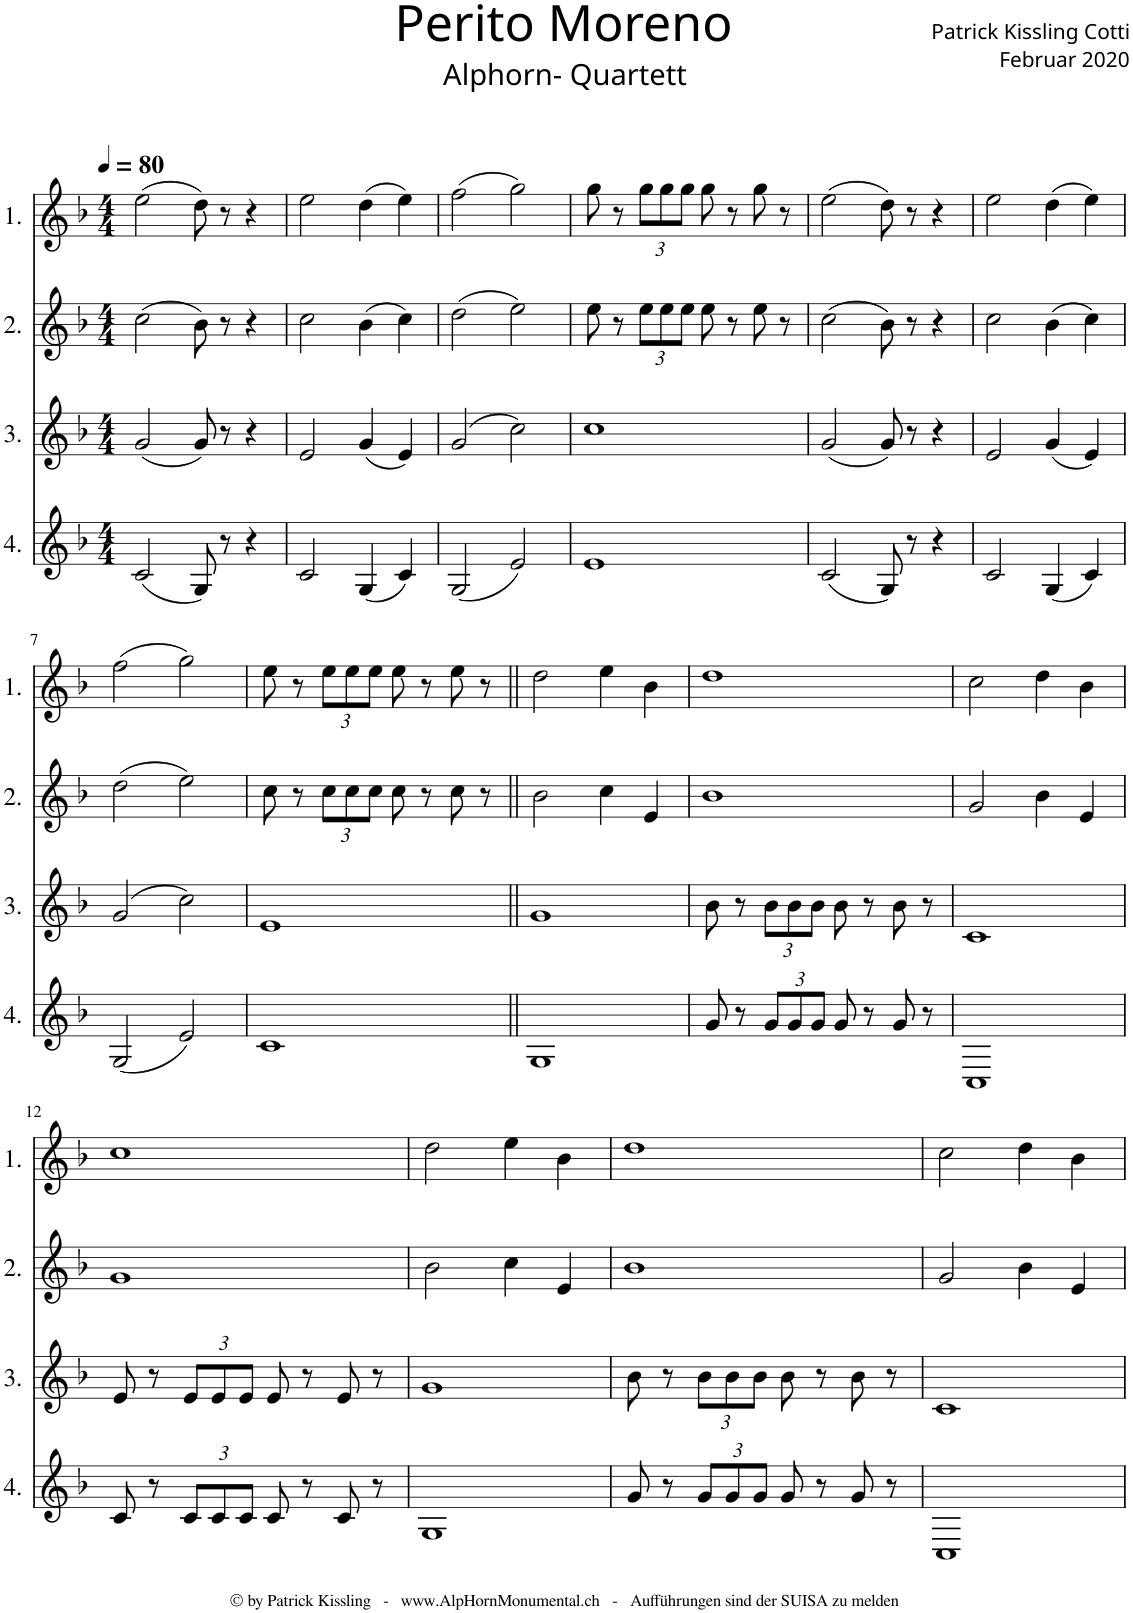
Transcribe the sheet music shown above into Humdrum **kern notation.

**kern	**kern	**kern	**kern
*part4	*part3	*part2	*part1
*staff4	*staff3	*staff2	*staff1
*I"4.	*I"3.	*I"2.	*I"1.
*clefG2	*clefG2	*clefG2	*clefG2
*Trd4c7	*Trd4c7	*Trd4c7	*Trd4c7
*k[b-]	*k[b-]	*k[b-]	*k[b-]
*M4/4	*M4/4	*M4/4	*M4/4
*MM80	*MM80	*MM80	*MM80
=1	=1	=1	=1
(2c/	(2g/	(2cc\	(2ee\
8G/)	8g/)	8b-\)	8dd\)
8r	8r	8r	8r
4r	4r	4r	4r
=2	=2	=2	=2
2c/	2e/	2cc\	2ee\
(4G/	(4g/	(4b-\	(4dd\
4c/)	4e/)	4cc\)	4ee\)
=3	=3	=3	=3
(2G/	(2g/	(2dd\	(2ff\
2e/)	2cc\)	2ee\)	2gg\)
=4	=4	=4	=4
1e	1cc	8ee\	8gg\
.	.	8r	8r
*	*	*Xbrackettup	*Xbrackettup
.	.	12ee\L	12gg\L
.	.	12ee\	12gg\
.	.	12ee\J	12gg\J
.	.	8ee\	8gg\
.	.	8r	8r
.	.	8ee\	8gg\
.	.	8r	8r
=5	=5	=5	=5
(2c/	(2g/	(2cc\	(2ee\
8G/)	8g/)	8b-\)	8dd\)
8r	8r	8r	8r
4r	4r	4r	4r
=6	=6	=6	=6
2c/	2e/	2cc\	2ee\
(4G/	(4g/	(4b-\	(4dd\
4c/)	4e/)	4cc\)	4ee\)
!!LO:LB:g=z
=7	=7	=7	=7
(2G/	(2g/	(2dd\	(2ff\
2e/)	2cc\)	2ee\)	2gg\)
=8	=8	=8	=8
1c	1e	8cc\	8ee\
.	.	8r	8r
.	.	12cc\L	12ee\L
.	.	12cc\	12ee\
.	.	12cc\J	12ee\J
.	.	8cc\	8ee\
.	.	8r	8r
.	.	8cc\	8ee\
.	.	8r	8r
=9||	=9||	=9||	=9||
1G	1g	2b-\	2dd\
.	.	4cc\	4ee\
.	.	4e/	4b-\
=10	=10	=10	=10
8g/	8b-\	1b-	1dd
8r	8r	.	.
*Xbrackettup	*Xbrackettup	*	*
12g/L	12b-\L	.	.
12g/	12b-\	.	.
12g/J	12b-\J	.	.
8g/	8b-\	.	.
8r	8r	.	.
8g/	8b-\	.	.
8r	8r	.	.
=11	=11	=11	=11
1C	1c	2g/	2cc\
.	.	4b-\	4dd\
.	.	4e/	4b-\
!!LO:LB:g=z
=12	=12	=12	=12
8c/	8e/	1g	1cc
8r	8r	.	.
12c/L	12e/L	.	.
12c/	12e/	.	.
12c/J	12e/J	.	.
8c/	8e/	.	.
8r	8r	.	.
8c/	8e/	.	.
8r	8r	.	.
=13	=13	=13	=13
1G	1g	2b-\	2dd\
.	.	4cc\	4ee\
.	.	4e/	4b-\
=14	=14	=14	=14
8g/	8b-\	1b-	1dd
8r	8r	.	.
12g/L	12b-\L	.	.
12g/	12b-\	.	.
12g/J	12b-\J	.	.
8g/	8b-\	.	.
8r	8r	.	.
8g/	8b-\	.	.
8r	8r	.	.
=15	=15	=15	=15
1C	1c	2g/	2cc\
.	.	4b-\	4dd\
.	.	4e/	4b-\
=	=	=	=
*-	*-	*-	*-
